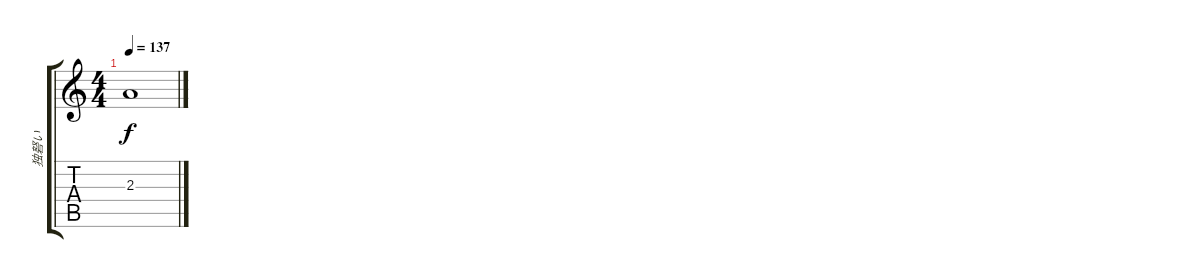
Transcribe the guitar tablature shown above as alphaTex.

\track ("独砮い" "独砮い") {instrument guitarharmonics}
\staff {score tabs}
\tuning (E4 B3 G3 D3 A2 E2) {hide}
\ts (4 4)
\tempo 137
\clef g2
\ks c
2.3{t}.1{dy f}
